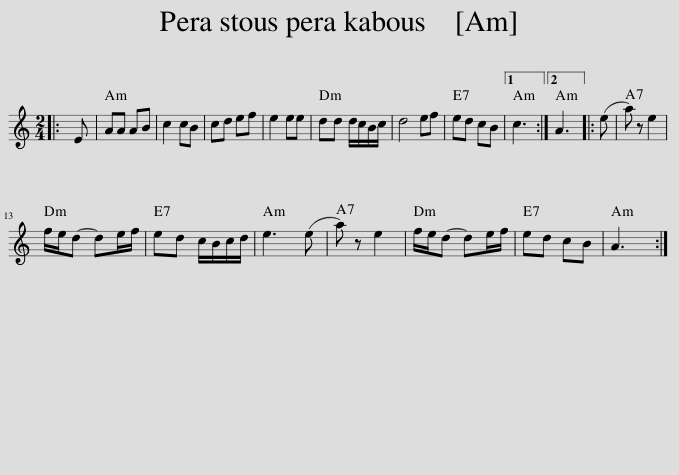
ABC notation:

X:1
L:1/8
M:2/4
I:linebreak $
K:C
V:1 treble
V:1
|: E | AA AB | c2 cB | cd ef | e2 ee | %5
 dd d/c/B/c/ | d4 ef | ed cB |1 c3 :|2 A3 |: %10
 (e | a) z e2 |$ f/e/d- de/f/ | ed c/B/c/d/ | e3 (e | %15
 a) z e2 | f/e/d- de/f/ | ed cB | A3 :| %19
